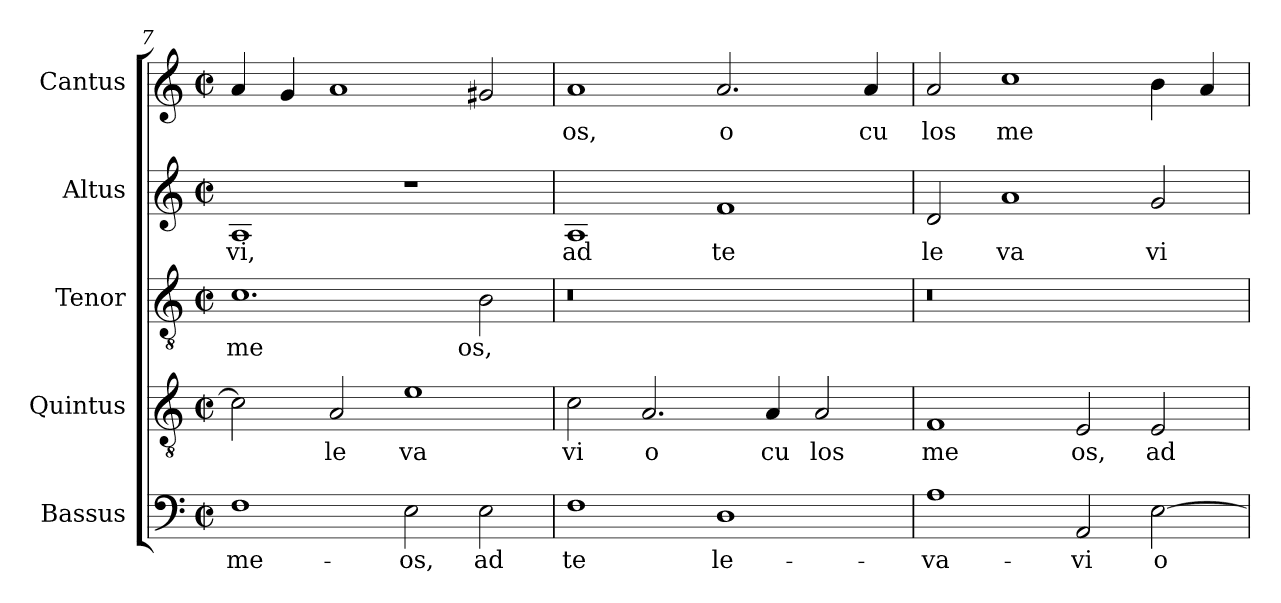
**kern	**text	**kern	**text	**kern	**text	**kern	**text	**kern	**text
*part5	*part5	*part4	*part4	*part3	*part3	*part2	*part2	*part1	*part1
*staff5	*staff5	*staff4	*staff4	*staff3	*staff3	*staff2	*staff2	*staff1	*staff1
*I"Bassus	*	*I"Quintus	*	*I"Tenor	*	*I"Altus	*	*I"Cantus	*
*clefF4	*	*clefGv2	*	*clefGv2	*	*clefG2	*	*clefG2	*
*k[]	*	*k[]	*	*k[]	*	*k[]	*	*k[]	*
*C:	*	*C:	*	*C:	*	*C:	*	*C:	*
*M2/2	*	*M2/2	*	*M2/2	*	*M2/2	*	*M2/2	*
*met(c|)	*	*met(c|)	*	*met(c|)	*	*met(c|)	*	*met(c|)	*
=7	=7	=7	=7	=7	=7	=7	=7	=7	=7
!	!LO:LY:b:cj	!	!LO:LY:b:cj	!	!LO:LY:b:cj	!	!LO:LY:b:cj	!	!LO:LY:b:cj
1F	me-	2c\]	.	1.c	me	1A	vi,	4a/	.
!	!	!	!	!	!	!	!	!	!LO:LY:b:cj
.	.	.	.	.	.	.	.	4g/	.
!	!	!	!LO:LY:b:cj	!	!	!	!	!	!LO:LY:b:cj
.	.	2A/	le	.	.	.	.	1a	.
!	!LO:LY:b:cj	!	!LO:LY:b:cj	!	!	!	!	!	!
2E\	-os,	1e	va	.	.	1r	.	.	.
!	!LO:LY:b:cj	!	!	!	!LO:LY:b:cj	!	!	!	!LO:LY:b:cj
2E\	ad	.	.	2B\	os,	.	.	2g#/	.
=8	=8	=8	=8	=8	=8	=8	=8	=8	=8
!	!LO:LY:b:cj	!	!LO:LY:b:cj	!	!	!	!LO:LY:b:cj	!	!LO:LY:b:cj
1F	te	2c\	vi	0r	.	1A	ad	1a	os,
!	!	!	!LO:LY:b:cj	!	!	!	!	!	!
.	.	2.A/	o	.	.	.	.	.	.
!	!LO:LY:b:cj	!	!	!	!	!	!LO:LY:b:cj	!	!LO:LY:b:cj
1D	le-	.	.	.	.	1f	te	2.a/	o
!	!	!	!LO:LY:b:cj	!	!	!	!	!	!
.	.	4A/	cu	.	.	.	.	.	.
!	!	!	!LO:LY:b:cj	!	!	!	!	!	!
.	.	2A/	los	.	.	.	.	.	.
!	!	!	!	!	!	!	!	!	!LO:LY:b:cj
.	.	.	.	.	.	.	.	4a/	cu
=9	=9	=9	=9	=9	=9	=9	=9	=9	=9
!	!LO:LY:b:cj	!	!LO:LY:b:cj	!	!	!	!LO:LY:b:cj	!	!LO:LY:b:cj
1A	-va-	1F	me	0r	.	2d/	le	2a/	los
!	!	!	!	!	!	!	!LO:LY:b:cj	!	!LO:LY:b:cj
.	.	.	.	.	.	1a	va	1cc	me
!	!LO:LY:b:cj	!	!LO:LY:b:cj	!	!	!	!	!	!
2AA/	-vi	2E/	os,	.	.	.	.	.	.
!	!LO:LY:b:cj	!	!LO:LY:b:cj	!	!	!	!LO:LY:b:cj	!	!LO:LY:b:cj
[>2E\	o-	2E/	ad	.	.	2g/	vi	4b\	.
!	!	!	!	!	!	!	!	!	!LO:LY:b:cj
.	.	.	.	.	.	.	.	4a/	.
=	=	=	=	=	=	=	=	=	=
*-	*-	*-	*-	*-	*-	*-	*-	*-	*-
